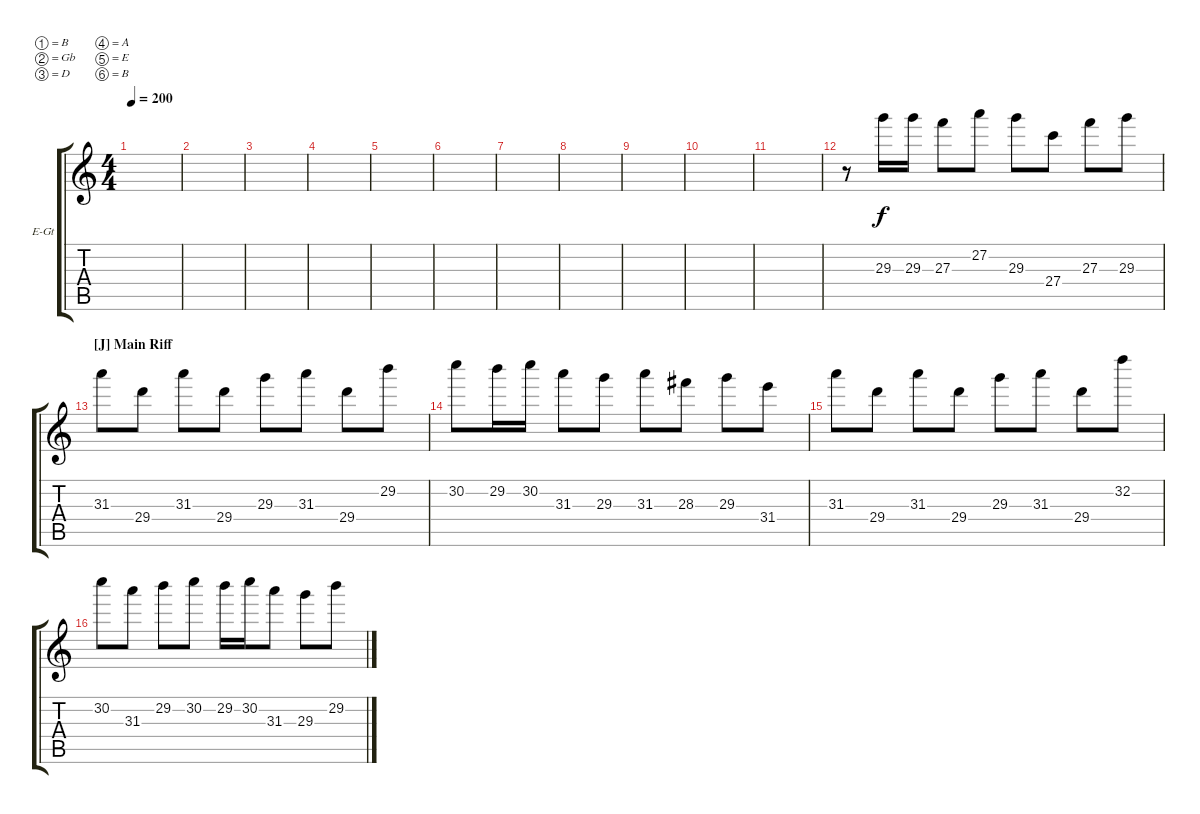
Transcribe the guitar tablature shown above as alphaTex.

\defaultSystemsLayout 4
\bracketExtendMode groupsimilarinstruments
\firstSystemTrackNameOrientation horizontal
\otherSystemsTrackNameOrientation horizontal
\track ("Flute 2" "E-Gt") {instrument electricguitarclean}
\staff {score tabs}
\tuning (B3 Gb3 D3 A2 E2 B1)
\ts (4 4)
\tempo 200
\clef g2
\ks c
|
|
|
|
|
|
|
|
|
|
|
r.8 29.3.16 29.3.16 27.3.8 27.2.8 29.3.8 27.4.8 27.3.8 29.3.8 |
\section ("J" "Main Riff")
31.3.8 29.4.8 31.3.8 29.4.8 29.3.8 31.3.8 29.4.8 29.2.8 |
30.2.8 29.2.16 30.2.16 31.3.8 29.3.8 31.3.8 28.3.8 29.3.8 31.4.8 |
31.3.8 29.4.8 31.3.8 29.4.8 29.3.8 31.3.8 29.4.8 32.2.8 |
30.2.8 31.3.8 29.2.8 30.2.8 29.2.16 30.2.16 31.3.8 29.3.8 29.2.8
